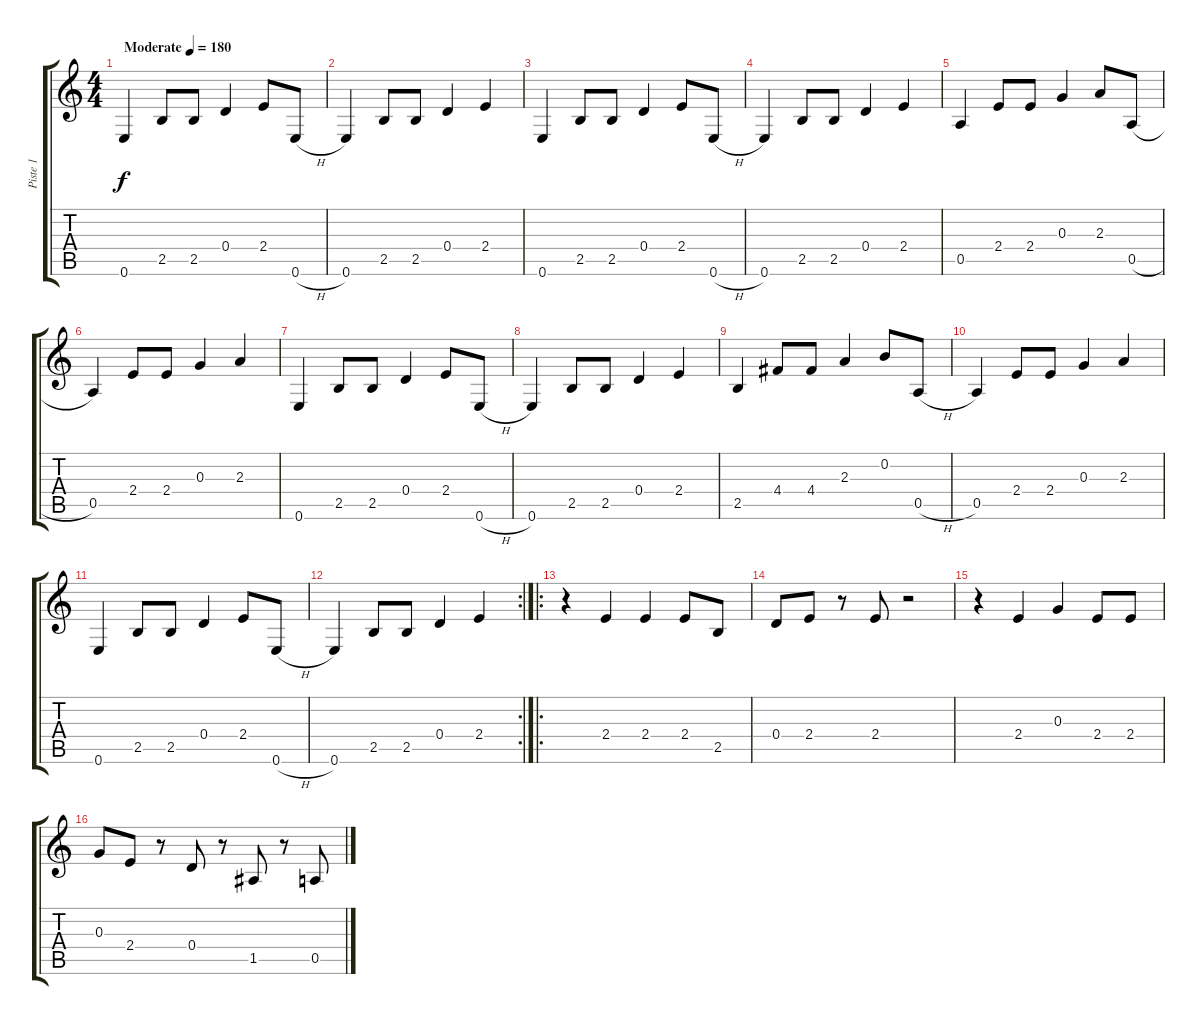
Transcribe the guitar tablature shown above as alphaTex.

\track ("Piste 1" "Piste 1") {instrument electricguitarclean}
\staff {score tabs}
\tuning (E4 B3 G3 D3 A2 E2) {hide}
\ts (4 4)
\tempo (180 "Moderate")
\clef g2
\ks c
0.6.4{dy f instrument electricguitarclean} 2.5.8 2.5.8 0.4.4 2.4.8 0.6{h}.8 |
0.6.4 2.5.8 2.5.8 0.4.4 2.4.4 |
0.6.4 2.5.8 2.5.8 0.4.4 2.4.8 0.6{h}.8 |
0.6.4 2.5.8 2.5.8 0.4.4 2.4.4 |
0.5.4 2.4.8 2.4.8 0.3.4 2.3.8 0.5{h}.8 |
0.5.4 2.4.8 2.4.8 0.3.4 2.3.4 |
0.6.4 2.5.8 2.5.8 0.4.4 2.4.8 0.6{h}.8 |
0.6.4 2.5.8 2.5.8 0.4.4 2.4.4 |
2.5.4 4.4.8 4.4.8 2.3.4 0.2.8 0.5{h}.8 |
0.5.4 2.4.8 2.4.8 0.3.4 2.3.4 |
0.6.4 2.5.8 2.5.8 0.4.4 2.4.8 0.6{h}.8 |
\rc 2
0.6.4 2.5.8 2.5.8 0.4.4 2.4.4 |
\ro
r.4 2.4.4 2.4.4 2.4.8 2.5.8 |
0.4.8 2.4.8 r.8 2.4.8 r.2 |
r.4 2.4.4 0.3.4 2.4.8 2.4.8 |
0.3.8 2.4.8 r.8 0.4.8 r.8 1.5.8 r.8 0.5.8
